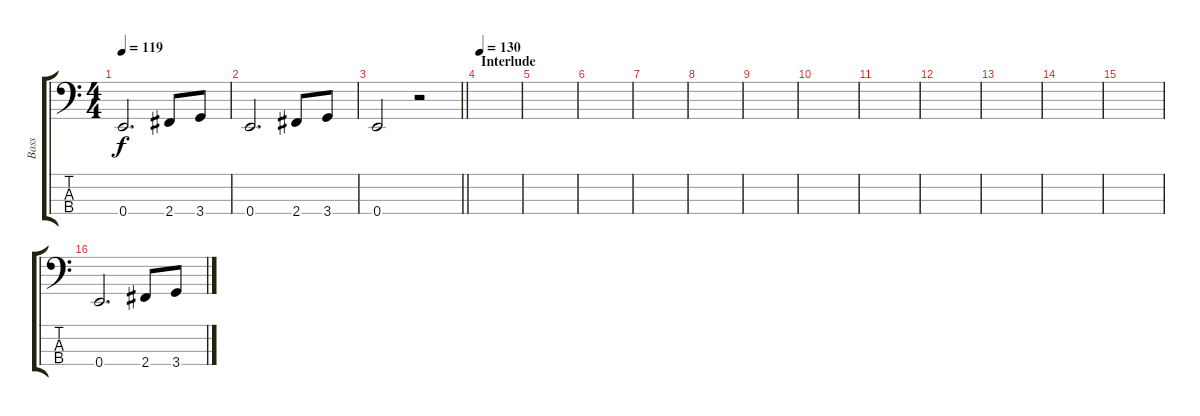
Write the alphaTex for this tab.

\track ("Bass" "Bass") {instrument electricbassfinger}
\staff {score tabs}
\tuning (G2 D2 A1 E1) {hide}
\ts (4 4)
\tempo 119
\clef f4
\ks c
0.4.2{d dy f} 2.4.8 3.4.8 |
0.4.2{d} 2.4.8 3.4.8 |
\barLineRight lightlight
0.4.2 r.2 |
\section ("" "Interlude")
\tempo 130
|
|
|
|
|
|
|
|
|
|
|
|
0.4.2{d} 2.4.8 3.4.8
